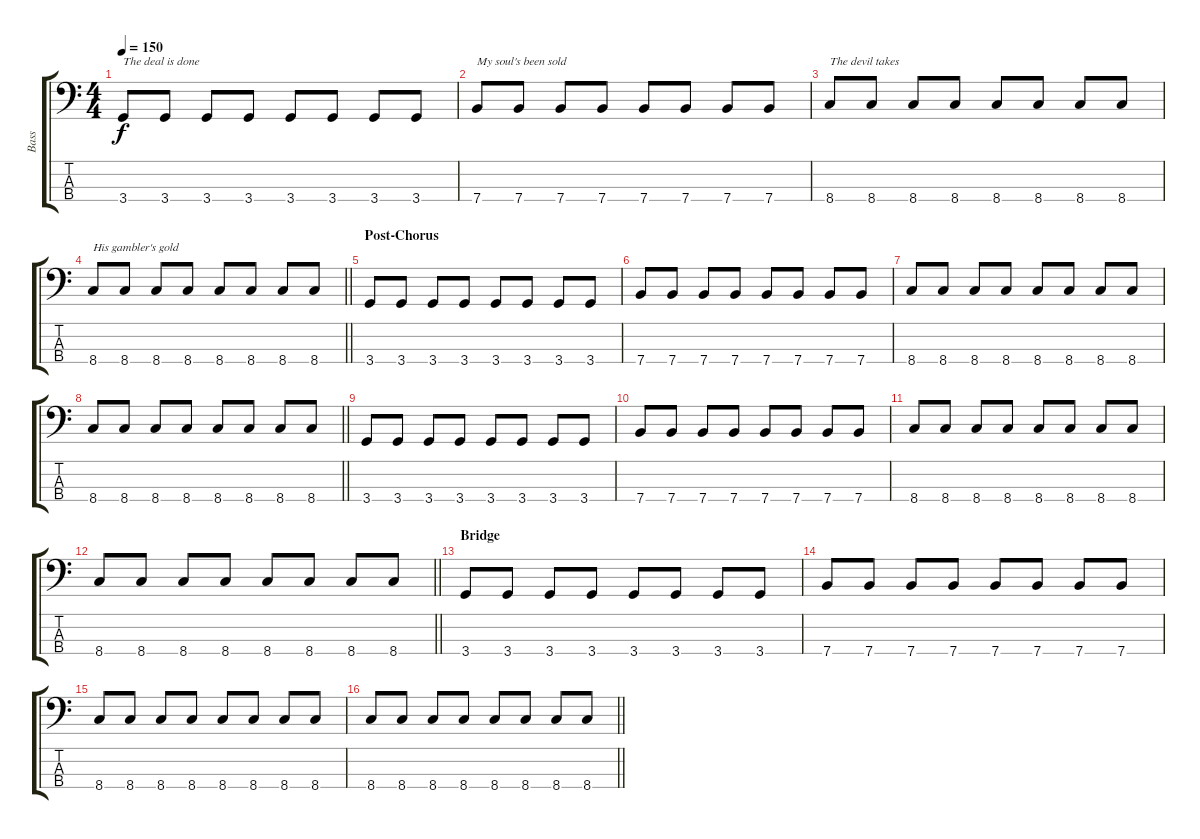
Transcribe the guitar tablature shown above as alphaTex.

\track ("Bass" "Bass") {instrument electricbassfinger}
\staff {score tabs}
\tuning (G2 D2 A1 E1) {hide}
\ts (4 4)
\tempo 150
\clef f4
\ks c
3.4.8{txt "The deal is done" dy f} 3.4.8 3.4.8 3.4.8 3.4.8 3.4.8 3.4.8 3.4.8 |
7.4.8{txt "My soul's been sold"} 7.4.8 7.4.8 7.4.8 7.4.8 7.4.8 7.4.8 7.4.8 |
8.4.8{txt "The devil takes"} 8.4.8 8.4.8 8.4.8 8.4.8 8.4.8 8.4.8 8.4.8 |
\barLineRight lightlight
8.4.8{txt "His gambler's gold"} 8.4.8 8.4.8 8.4.8 8.4.8 8.4.8 8.4.8 8.4.8 |
\section ("" "Post-Chorus")
3.4.8 3.4.8 3.4.8 3.4.8 3.4.8 3.4.8 3.4.8 3.4.8 |
7.4.8 7.4.8 7.4.8 7.4.8 7.4.8 7.4.8 7.4.8 7.4.8 |
8.4.8 8.4.8 8.4.8 8.4.8 8.4.8 8.4.8 8.4.8 8.4.8 |
\barLineRight lightlight
8.4.8 8.4.8 8.4.8 8.4.8 8.4.8 8.4.8 8.4.8 8.4.8 |
3.4.8 3.4.8 3.4.8 3.4.8 3.4.8 3.4.8 3.4.8 3.4.8 |
7.4.8 7.4.8 7.4.8 7.4.8 7.4.8 7.4.8 7.4.8 7.4.8 |
8.4.8 8.4.8 8.4.8 8.4.8 8.4.8 8.4.8 8.4.8 8.4.8 |
\barLineRight lightlight
8.4.8 8.4.8 8.4.8 8.4.8 8.4.8 8.4.8 8.4.8 8.4.8 |
\section ("" "Bridge")
3.4.8 3.4.8 3.4.8 3.4.8 3.4.8 3.4.8 3.4.8 3.4.8 |
7.4.8 7.4.8 7.4.8 7.4.8 7.4.8 7.4.8 7.4.8 7.4.8 |
8.4.8 8.4.8 8.4.8 8.4.8 8.4.8 8.4.8 8.4.8 8.4.8 |
\barLineRight lightlight
8.4.8 8.4.8 8.4.8 8.4.8 8.4.8 8.4.8 8.4.8 8.4.8
